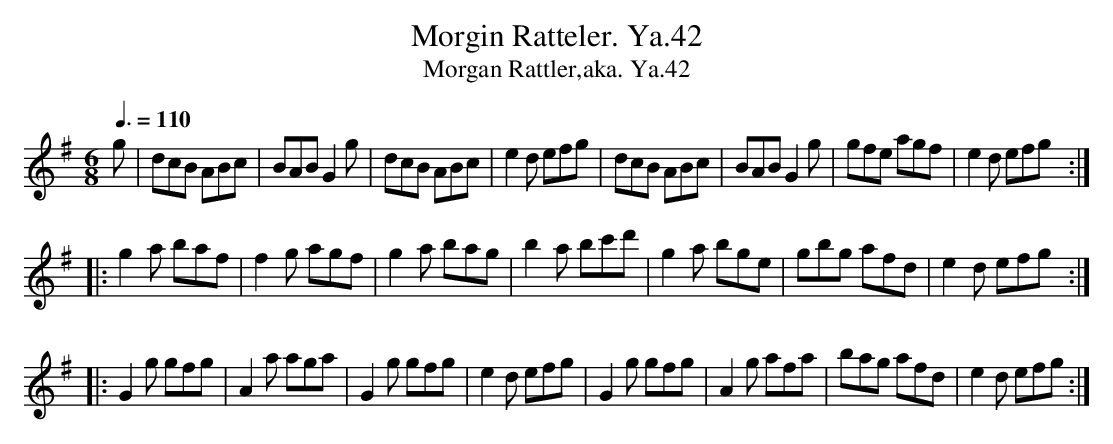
X:1
T:Morgin Ratteler. Ya.42
T:Morgan Rattler,aka. Ya.42
L:1/8
M:6/8
Q:3/8=110
K:G
g|dcB ABc | BABG2g|dcB ABc | e2d efg|dcB ABc | BABG2g | gfe agf | e2d efg:|
|:g2a baf|f2g agf|g2a bag | b2a bc'd'|g2a  bge|gbg afd | e2d efg:|
|:G2 g gfg | A2a aga|G2g gfg|e2d efg | G2g gfg|A2g afa|bag afd|e2d efg:|]
